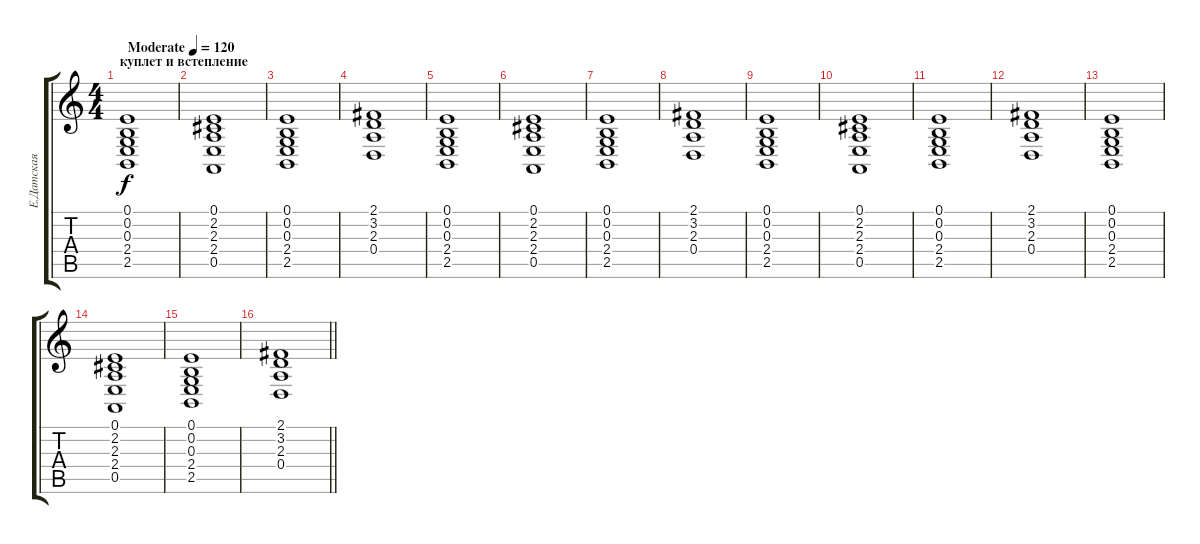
\track ("Е.Датская" "Е.Датская") {instrument pad8sweep}
\staff {score tabs}
\tuning (E4 B3 G3 D3 A2 E2) {hide}
\ts (4 4)
\section ("" "куплет и встепление")
\tempo (120 "Moderate")
\clef g2
\ks c
(0.1 0.2 0.3 2.4 2.5).1{dy f instrument pad8sweep} |
(0.1 2.2 2.3 2.4 0.5).1 |
(0.1 0.2 0.3 2.4 2.5).1 |
(2.1 3.2 2.3 0.4).1 |
(0.1 0.2 0.3 2.4 2.5).1 |
(0.1 2.2 2.3 2.4 0.5).1 |
(0.1 0.2 0.3 2.4 2.5).1 |
(2.1 3.2 2.3 0.4).1 |
(0.1 0.2 0.3 2.4 2.5).1 |
(0.1 2.2 2.3 2.4 0.5).1 |
(0.1 0.2 0.3 2.4 2.5).1 |
(2.1 3.2 2.3 0.4).1 |
(0.1 0.2 0.3 2.4 2.5).1 |
(0.1 2.2 2.3 2.4 0.5).1 |
(0.1 0.2 0.3 2.4 2.5).1 |
\barLineRight lightlight
(2.1 3.2 2.3 0.4).1
